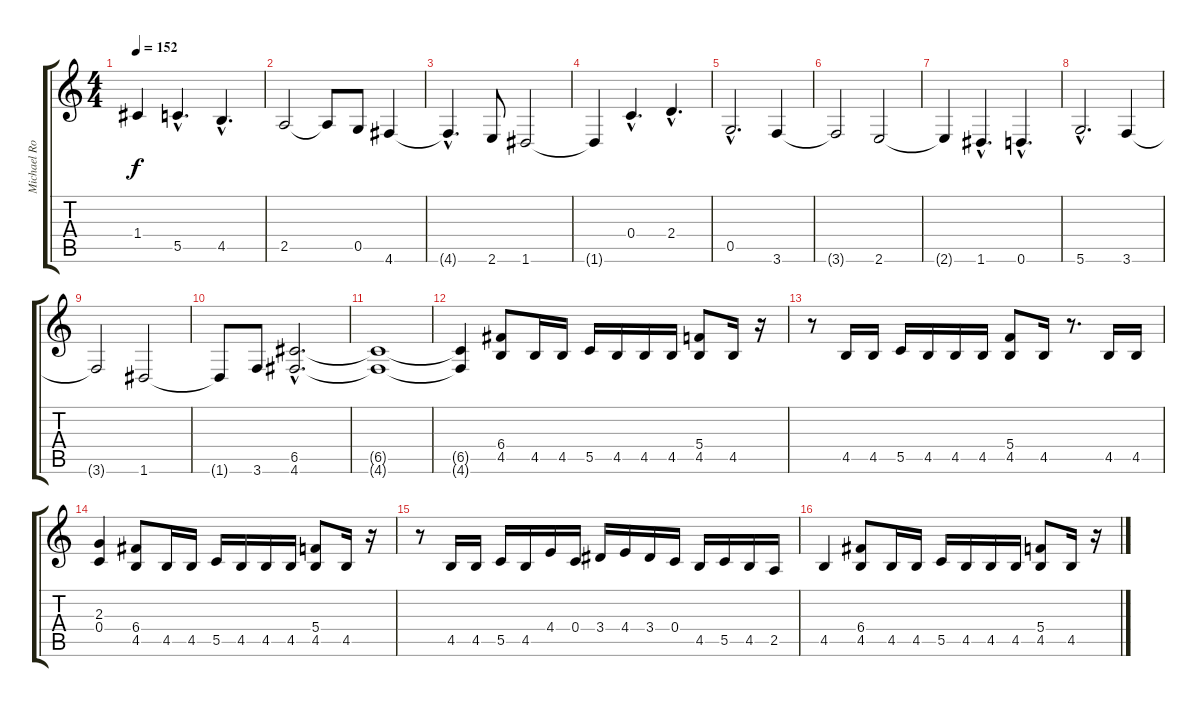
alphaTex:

\track ("Michael Romeo" "Michael Ro") {instrument distortionguitar}
\staff {score tabs}
\tuning (D4 A3 F3 C3 G2 D2) {hide}
\ts (4 4)
\tempo 152
\clef g2
\ks c
1.4{t}.4{dy f} 5.5{hac}.4{d} 4.5{hac}.4{d} |
2.5.2 2.5{t}.8 0.5.8 4.6.4 |
4.6{hac t}.4{d} 2.6.8 1.6.2 |
1.6{t}.4 0.4{hac}.4{d} 2.4{hac}.4{d} |
0.5{hac}.2{d} 3.6.4 |
3.6{t}.2 2.6.2 |
2.6{t}.4 1.6{hac}.4{d} 0.6{hac}.4{d} |
5.6{hac}.2{d} 3.6.4 |
3.6{t}.2 1.6.2 |
1.6{t}.8 3.6.8 (6.5{hac} 4.6{hac}).2{d} |
(6.5{t} 4.6{t}).1 |
(6.5{t} 4.6{t}).4 (6.4 4.5).8 4.5.16 4.5.16 5.5.16 4.5.16 4.5.16 4.5.16 (5.4 4.5).8 4.5.16 r.16 |
r.8 4.5.16 4.5.16 5.5.16 4.5.16 4.5.16 4.5.16 (5.4 4.5).8 4.5.16 r.8{d} 4.5.16 4.5.16 |
(2.3 0.4).4 (6.4 4.5).8 4.5.16 4.5.16 5.5.16 4.5.16 4.5.16 4.5.16 (5.4 4.5).8 4.5.16 r.16 |
r.8 4.5.16 4.5.16 5.5.16 4.5.16 4.4.16 0.4.16 3.4.16 4.4.16 3.4.16 0.4.16 4.5.16 5.5.16 4.5.16 2.5.16 |
4.5.4 (6.4 4.5).8 4.5.16 4.5.16 5.5.16 4.5.16 4.5.16 4.5.16 (5.4 4.5).8 4.5.16 r.16
